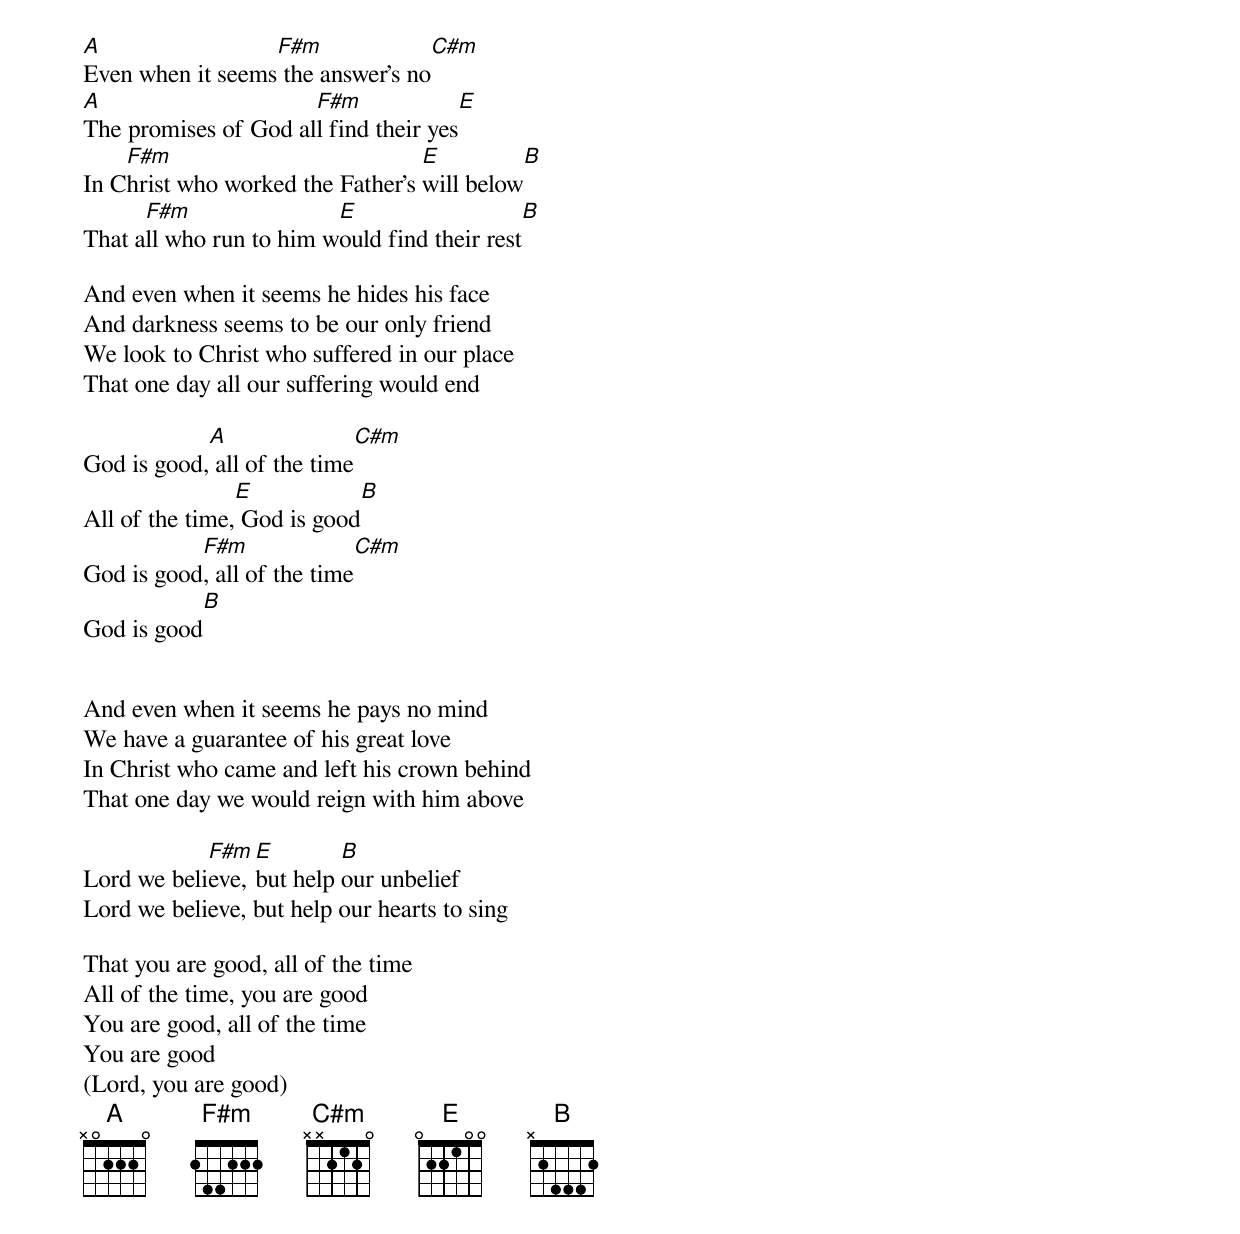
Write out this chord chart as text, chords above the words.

A                 F#m                      C#m
Even when it seems the answer's no
A                     F#m                     E
The promises of God all find their yes
    F#m                           E                   B
In Christ who worked the Father's will below
      F#m                E                           B
That all who run to him would find their rest

And even when it seems he hides his face
And darkness seems to be our only friend
We look to Christ who suffered in our place
That one day all our suffering would end

            A                      C#m
God is good, all of the time
                E                  B
All of the time, God is good
           F#m                 C#m
God is good, all of the time
           B
God is good


And even when it seems he pays no mind
We have a guarantee of his great love
In Christ who came and left his crown behind
That one day we would reign with him above

            F#m  E        B
Lord we believe, but help our unbelief
Lord we believe, but help our hearts to sing

That you are good, all of the time
All of the time, you are good
You are good, all of the time
You are good
(Lord, you are good)
